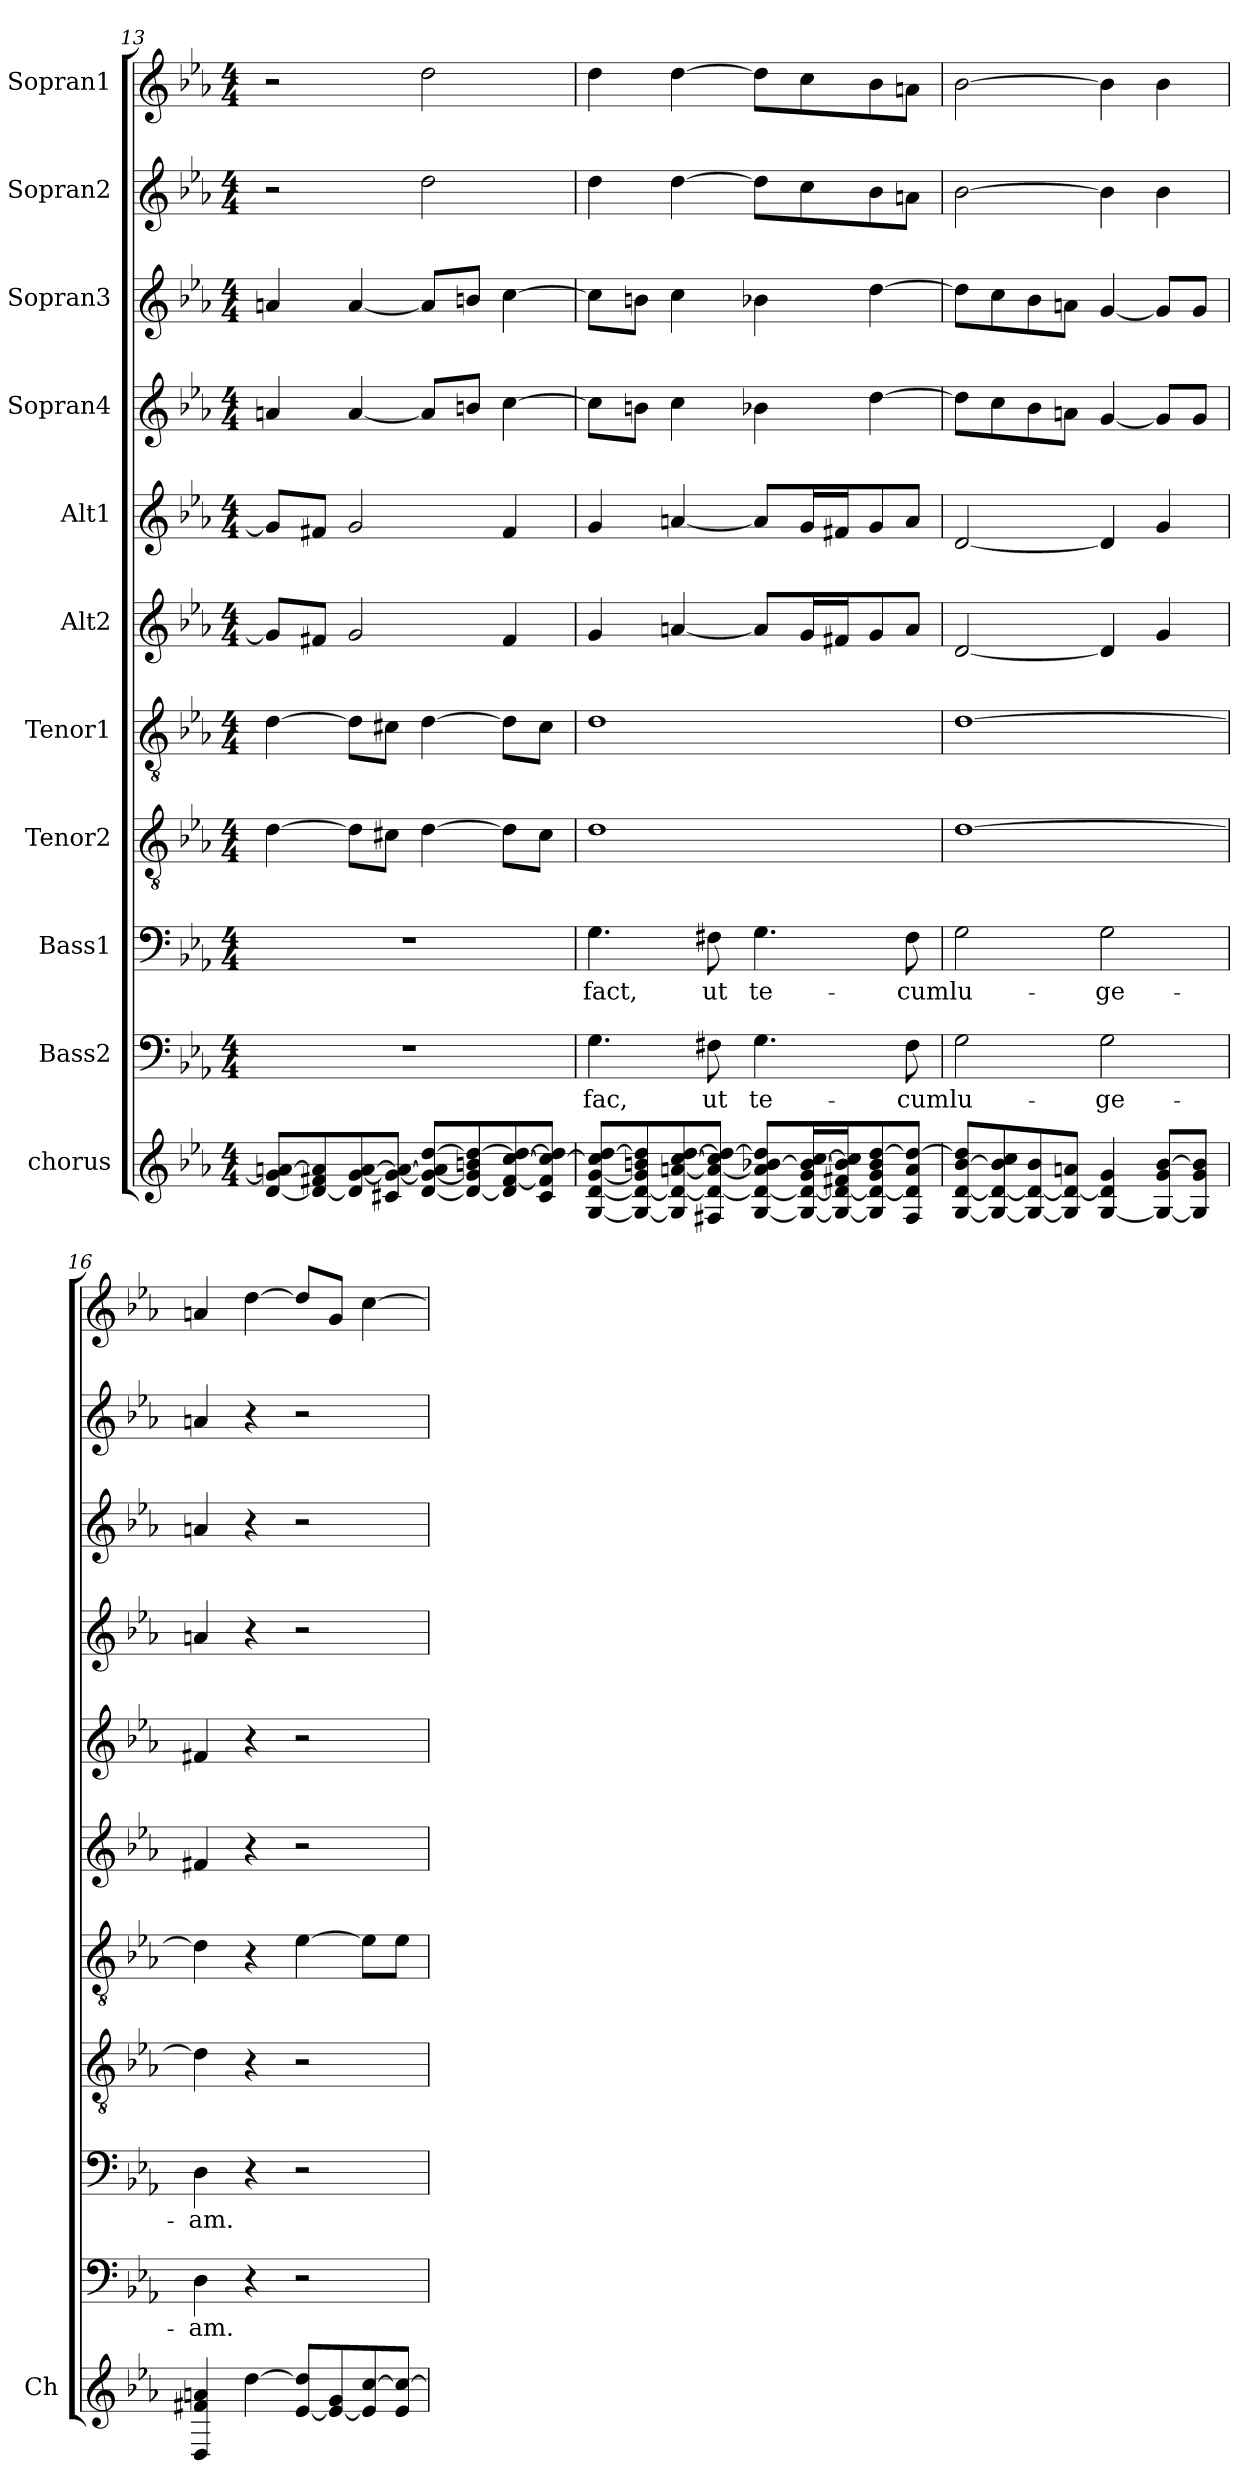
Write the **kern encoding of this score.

**kern	**kern	**text	**kern	**text	**kern	**kern	**kern	**kern	**kern	**kern	**kern	**kern
*part11	*part10	*part10	*part9	*part9	*part8	*part7	*part6	*part5	*part4	*part3	*part2	*part1
*staff11	*staff10	*staff10	*staff9	*staff9	*staff8	*staff7	*staff6	*staff5	*staff4	*staff3	*staff2	*staff1
*I"chorus	*I"Bass2	*	*I"Bass1	*	*I"Tenor2	*I"Tenor1	*I"Alt2	*I"Alt1	*I"Sopran4	*I"Sopran3	*I"Sopran2	*I"Sopran1
*I'Ch	*	*	*	*	*	*	*	*	*	*	*	*
!!LO:PB:g=z
*clefG2	*clefF4	*	*clefF4	*	*clefGv2	*clefGv2	*clefG2	*clefG2	*clefG2	*clefG2	*clefG2	*clefG2
*k[b-e-a-]	*k[b-e-a-]	*	*k[b-e-a-]	*	*k[b-e-a-]	*k[b-e-a-]	*k[b-e-a-]	*k[b-e-a-]	*k[b-e-a-]	*k[b-e-a-]	*k[b-e-a-]	*k[b-e-a-]
*E-:	*E-:	*	*E-:	*	*E-:	*E-:	*E-:	*E-:	*E-:	*E-:	*E-:	*E-:
*M4/4	*M4/4	*	*M4/4	*	*M4/4	*M4/4	*M4/4	*M4/4	*M4/4	*M4/4	*M4/4	*M4/4
=13	=13	=13	=13	=13	=13	=13	=13	=13	=13	=13	=13	=13
[8d/ 8g/] [8an/L	1r	.	1r	.	[4d\	[4d\	8g/L]	8g/L]	4an/	4an/	2r	2r
8d/_ 8f#X/ 8a/]	.	.	.	.	.	.	8f#X/J	8f#X/J	.	.	.	.
8d/] [8g/ [8a/	.	.	.	.	8d\L]	8d\L]	2g/	2g/	[4a/	[4a/	.	.
8c#X/ 8g/_ 8a/_J	.	.	.	.	8c#X\J	8c#X\J	.	.	.	.	.	.
[8d/ 8g/_ 8a/] [8dd/L	.	.	.	.	[4d\	[4d\	.	.	8a/L]	8a/L]	2dd\	2dd\
8d/_ 8g/] 8bn/ 8dd/_	.	.	.	.	.	.	.	.	8bn/J	8bn/J	.	.
8d/] [8f#/ [8cc/ 8dd/_	.	.	.	.	8d\L]	8d\L]	4f#/	4f#/	[4cc\	[4cc\	.	.
8c#/ 8f#/] 8cc/_ 8dd/]J	.	.	.	.	8c#\J	8c#\J	.	.	.	.	.	.
=14	=14	=14	=14	=14	=14	=14	=14	=14	=14	=14	=14	=14
[8G/ [8d/ [8g/ 8cc/] [8dd/L	4.G\	fac,	4.G\	fact,	1d	1d	4g/	4g/	8cc\L]	8cc\L]	4dd\	4dd\
8G/_ 8d/_ 8g/] 8bn/ 8dd/]	.	.	.	.	.	.	.	.	8bn\J	8bn\J	.	.
8G/] 8d/_ [8an/ [8cc/ [8dd/	.	.	.	.	.	.	[4an/	[4an/	4cc\	4cc\	[4dd\	[4dd\
8F#X/ 8d/_ 8a/_ 8cc/] 8dd/_J	8F#X\	ut	8F#X\	ut	.	.	.	.	.	.	.	.
[8G/ 8d/_ 8a/] [8b-X/ 8dd/]L	4.G\	te-	4.G\	te-	.	.	8a/L]	8a/L]	4b-X\	4b-X\	8dd\L]	8dd\L]
16G/_ 16d/_ 16g/ 16b-/_ [16cc/L	.	.	.	.	.	.	16g/L	16g/L	.	.	8cc\	8cc\
16G/_ 16d/_ 16f#X/ 16b-/] 16cc/]J	.	.	.	.	.	.	16f#X/J	16f#X/J	.	.	.	.
8G/] 8d/_ 8g/ 8b-/ [8dd/	.	.	.	.	.	.	8g/	8g/	[4dd\	[4dd\	8b-\	8b-\
8F#/ 8d/] 8a/ 8dd/_J	8F#\	-cum	8F#\	-cum	.	.	8a/J	8a/J	.	.	8an\J	8an\J
=15	=15	=15	=15	=15	=15	=15	=15	=15	=15	=15	=15	=15
[8G/ [8d/ [8b-/ 8dd/]L	2G\	lu-	2G\	lu-	[1d	[1d	[2d/	[2d/	8dd\L]	8dd\L]	[2b-\	[2b-\
8G/_ 8d/_ 8b-/] 8cc/	.	.	.	.	.	.	.	.	8cc\	8cc\	.	.
8G/_ 8d/_ 8b-/	.	.	.	.	.	.	.	.	8b-\	8b-\	.	.
8G/] 8d/_ 8an/J	.	.	.	.	.	.	.	.	8an\J	8an\J	.	.
[4G/ 4d/] 4g/	2G\	-ge-	2G\	-ge-	.	.	4d/]	4d/]	[4g/	[4g/	4b-\]	4b-\]
8G/_ 8g/ [8b-/L	.	.	.	.	.	.	4g/	4g/	8g/L]	8g/L]	4b-\	4b-\
8G/] 8g/ 8b-/]J	.	.	.	.	.	.	.	.	8g/J	8g/J	.	.
!!LO:PB:g=z
=16	=16	=16	=16	=16	=16	=16	=16	=16	=16	=16	=16	=16
4D/ 4f#X/ 4an/	4D\	-am.	4D\	-am.	4d\]	4d\]	4f#X/	4f#X/	4an/	4an/	4an/	4an/
[4dd\	4r	.	4r	.	4r	4r	4r	4r	4r	4r	4r	[4dd\
[8e-/ 8dd/]L	2r	.	2r	.	2r	[4e-\	2r	2r	2r	2r	2r	8dd/L]
8e-/_ 8g/	.	.	.	.	.	.	.	.	.	.	.	8g/J
8e-/] [8cc/	.	.	.	.	.	8e-\L]	.	.	.	.	.	[4cc\
8e-/ 8cc/_J	.	.	.	.	.	8e-\J	.	.	.	.	.	.
=	=	=	=	=	=	=	=	=	=	=	=	=
*-	*-	*-	*-	*-	*-	*-	*-	*-	*-	*-	*-	*-
